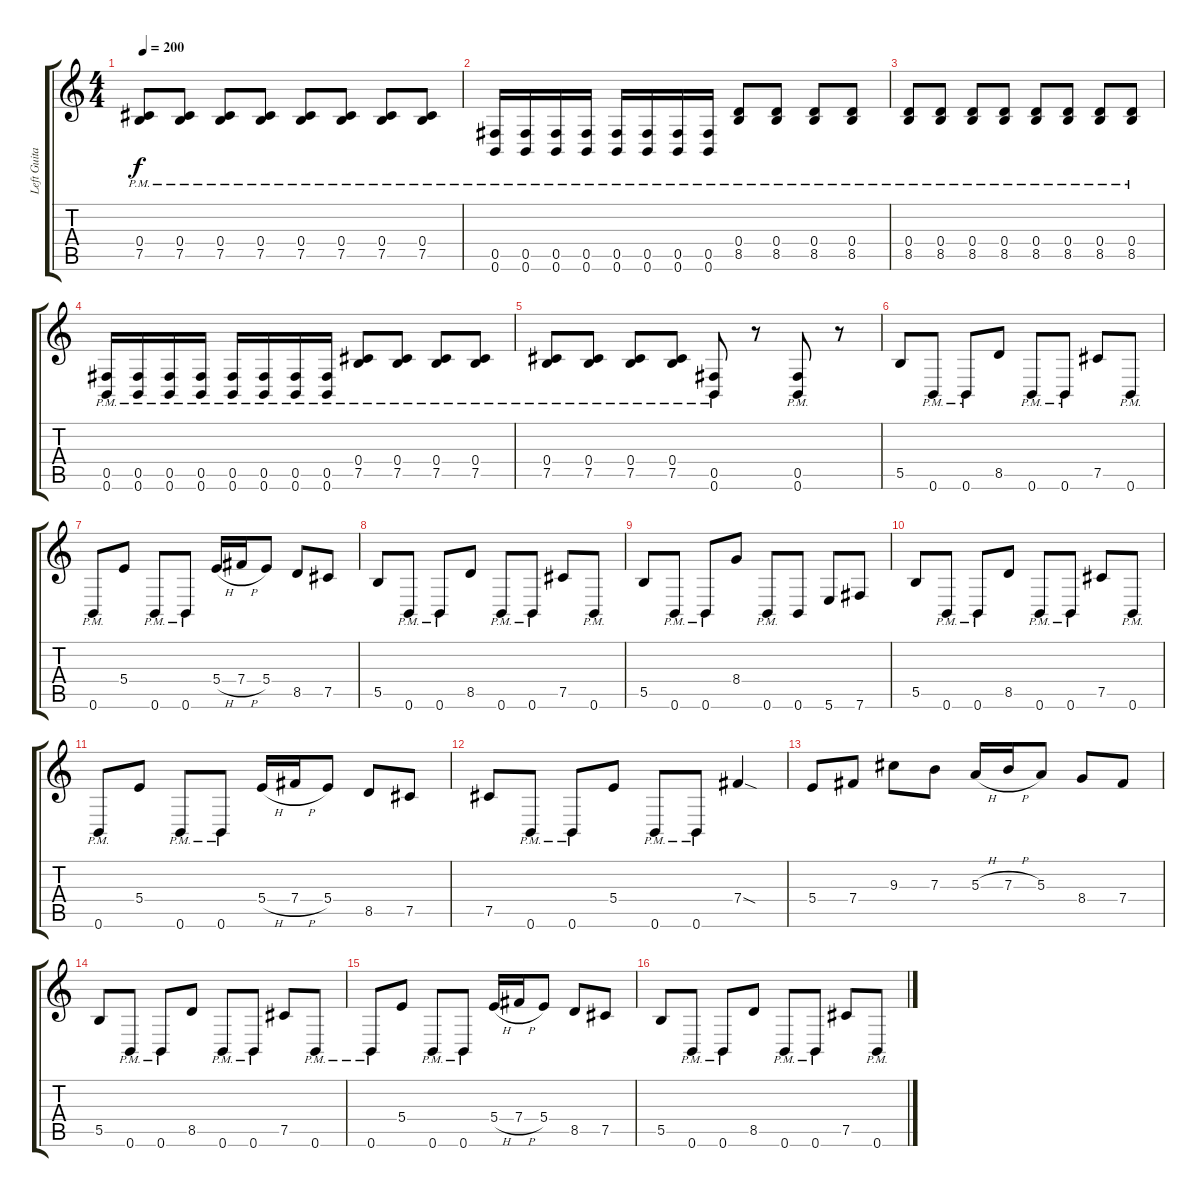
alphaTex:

\track ("Left Guitar" "Left Guita") {instrument distortionguitar}
\staff {score tabs}
\tuning (Db4 Ab3 E3 B2 Gb2 B1) {hide}
\ts (4 4)
\tempo 200
\clef g2
\ks c
(0.4{pm} 7.5{pm}).8{dy f} (0.4{pm} 7.5{pm}).8 (0.4{pm} 7.5{pm}).8 (0.4{pm} 7.5{pm}).8 (0.4{pm} 7.5{pm}).8 (0.4{pm} 7.5{pm}).8 (0.4{pm} 7.5{pm}).8 (0.4{pm} 7.5{pm}).8 |
(0.5{pm} 0.6{pm}).16 (0.5{pm} 0.6{pm}).16 (0.5{pm} 0.6{pm}).16 (0.5{pm} 0.6{pm}).16 (0.5{pm} 0.6{pm}).16 (0.5{pm} 0.6{pm}).16 (0.5{pm} 0.6{pm}).16 (0.5{pm} 0.6{pm}).16 (0.4{pm} 8.5{pm}).8 (0.4{pm} 8.5{pm}).8 (0.4{pm} 8.5{pm}).8 (0.4{pm} 8.5{pm}).8 |
(0.4{pm} 8.5{pm}).8 (0.4{pm} 8.5{pm}).8 (0.4{pm} 8.5{pm}).8 (0.4{pm} 8.5{pm}).8 (0.4{pm} 8.5{pm}).8 (0.4{pm} 8.5{pm}).8 (0.4{pm} 8.5{pm}).8 (0.4{pm} 8.5{pm}).8 |
(0.5{pm} 0.6{pm}).16 (0.5{pm} 0.6{pm}).16 (0.5{pm} 0.6{pm}).16 (0.5{pm} 0.6{pm}).16 (0.5{pm} 0.6{pm}).16 (0.5{pm} 0.6{pm}).16 (0.5{pm} 0.6{pm}).16 (0.5{pm} 0.6{pm}).16 (0.4{pm} 7.5{pm}).8 (0.4{pm} 7.5{pm}).8 (0.4{pm} 7.5{pm}).8 (0.4{pm} 7.5{pm}).8 |
(0.4{pm} 7.5{pm}).8 (0.4{pm} 7.5{pm}).8 (0.4{pm} 7.5{pm}).8 (0.4{pm} 7.5{pm}).8 (0.5{pm} 0.6{pm}).8 r.8 (0.5{pm} 0.6{pm}).8 r.8 |
5.5.8 0.6{pm}.8 0.6{pm}.8 8.5.8 0.6{pm}.8 0.6{pm}.8 7.5.8 0.6{pm}.8 |
0.6{pm}.8 5.4.8 0.6{pm}.8 0.6{pm}.8 5.4{h}.16 7.4{h}.16 5.4.8 8.5.8 7.5.8 |
5.5.8 0.6{pm}.8 0.6{pm}.8 8.5.8 0.6{pm}.8 0.6{pm}.8 7.5.8 0.6{pm}.8 |
5.5.8 0.6{pm}.8 0.6{pm}.8 8.4.8 0.6{pm}.8 0.6.8 5.6.8 7.6.8 |
5.5.8 0.6{pm}.8 0.6{pm}.8 8.5.8 0.6{pm}.8 0.6{pm}.8 7.5.8 0.6{pm}.8 |
0.6{pm}.8 5.4.8 0.6{pm}.8 0.6{pm}.8 5.4{h}.16 7.4{h}.16 5.4.8 8.5.8 7.5.8 |
7.5.8 0.6{pm}.8 0.6{pm}.8 5.4.8 0.6{pm}.8 0.6{pm}.8 7.4{sod}.4 |
5.4.8 7.4.8 9.3.8 7.3.8 5.3{h}.16 7.3{h}.16 5.3.8 8.4.8 7.4.8 |
5.5.8 0.6{pm}.8 0.6{pm}.8 8.5.8 0.6{pm}.8 0.6{pm}.8 7.5.8 0.6{pm}.8 |
0.6{pm}.8 5.4.8 0.6{pm}.8 0.6{pm}.8 5.4{h}.16 7.4{h}.16 5.4.8 8.5.8 7.5.8 |
5.5.8 0.6{pm}.8 0.6{pm}.8 8.5.8 0.6{pm}.8 0.6{pm}.8 7.5.8 0.6{pm}.8
